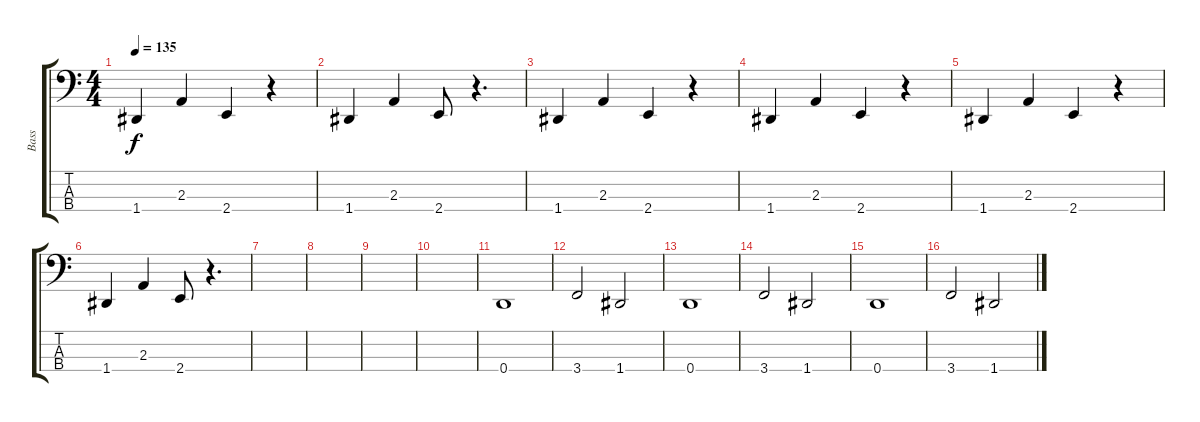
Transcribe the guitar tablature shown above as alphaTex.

\track ("Bass" "Bass") {instrument electricbassfinger}
\staff {score tabs}
\tuning (F2 C2 G1 D1) {hide}
\ts (4 4)
\tempo 135
\clef f4
\ks c
1.4.4{dy f} 2.3.4 2.4.4 r.4 |
1.4.4 2.3.4 2.4.8 r.4{d} |
1.4.4 2.3.4 2.4.4 r.4 |
1.4.4 2.3.4 2.4.4 r.4 |
1.4.4 2.3.4 2.4.4 r.4 |
1.4.4 2.3.4 2.4.8 r.4{d} |
|
|
|
|
0.4.1 |
3.4.2 1.4.2 |
0.4.1 |
3.4.2 1.4.2 |
0.4.1 |
3.4.2 1.4.2
